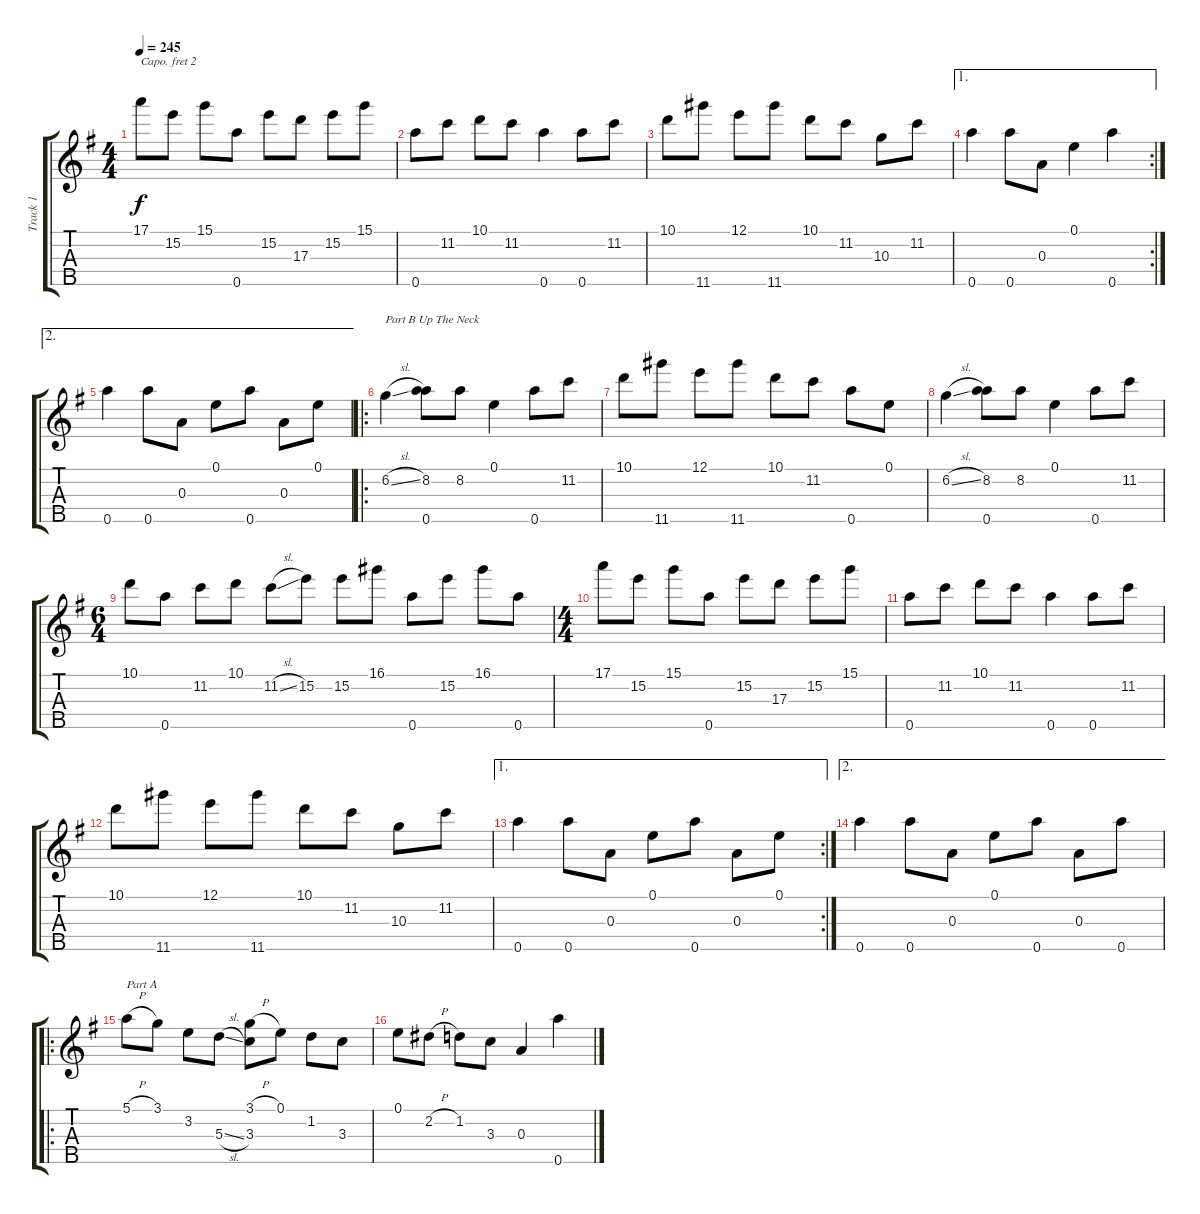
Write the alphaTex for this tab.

\track ("Track 1" "Track 1") {instrument banjo}
\staff {score tabs}
\capo 2
\tuning (D4 B3 G3 D3 G4) {hide}
\displaytranspose 12
\ts (4 4)
\tempo 245
\clef g2
\ks g
17.1.8{dy f} 15.2.8 15.1.8 0.5.8 15.2.8 17.3.8 15.2.8 15.1.8 |
0.5.8 11.2.8 10.1.8 11.2.8 0.5.4 0.5.8 11.2.8 |
10.1.8 11.5.8 12.1.8 11.5.8 10.1.8 11.2.8 10.3.8 11.2.8 |
\ae 1
\rc 2
0.5.4 0.5.8 0.3.8 0.1.4 0.5.4 |
\ae 2
0.5.4 0.5.8 0.3.8 0.1.8 0.5.8 0.3.8 0.1.8 |
\ro
6.2{sl}.4{txt "Part B Up The Neck"} (8.2 0.5).8 8.2.8 0.1.4 0.5.8 11.2.8 |
10.1.8 11.5.8 12.1.8 11.5.8 10.1.8 11.2.8 0.5.8 0.1.8 |
6.2{sl}.4 (8.2 0.5).8 8.2.8 0.1.4 0.5.8 11.2.8 |
\ts (6 4)
10.1.8 0.5.8 11.2.8 10.1.8 11.2{sl}.8 15.2.8 15.2.8 16.1.8 0.5.8 15.2.8 16.1.8 0.5.8 |
\ts (4 4)
17.1.8 15.2.8 15.1.8 0.5.8 15.2.8 17.3.8 15.2.8 15.1.8 |
0.5.8 11.2.8 10.1.8 11.2.8 0.5.4 0.5.8 11.2.8 |
10.1.8 11.5.8 12.1.8 11.5.8 10.1.8 11.2.8 10.3.8 11.2.8 |
\ae 1
\rc 2
0.5.4 0.5.8 0.3.8 0.1.8 0.5.8 0.3.8 0.1.8 |
\ae 2
0.5.4 0.5.8 0.3.8 0.1.8 0.5.8 0.3.8 0.5.8 |
\ro
5.1{h}.8{txt "Part A"} 3.1.8 3.2.8 5.3{sl}.8 (3.1{h} 3.3).8 0.1.8 1.2.8 3.3.8 |
0.1.8 2.2{h}.8 1.2.8 3.3.8 0.3.4 0.5.4
